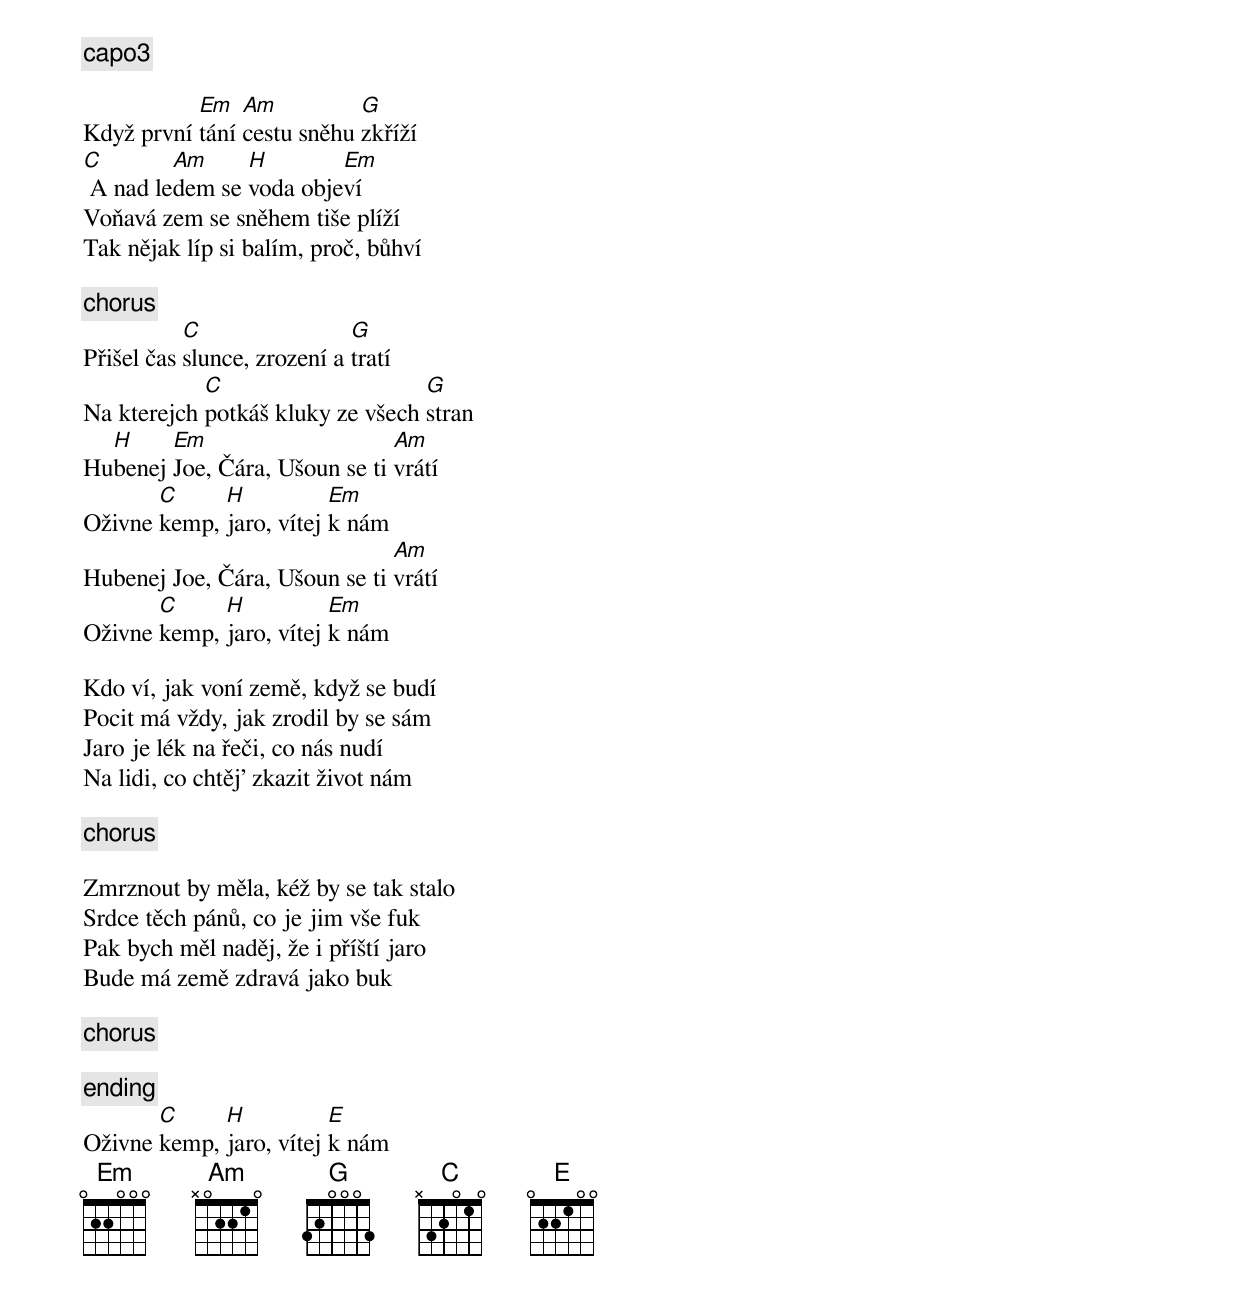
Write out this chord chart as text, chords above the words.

[capo3]

           Em   Am          G
Když první tání cestu sněhu zkříží
C        Am     H        Em
 A nad ledem se voda objeví
Voňavá zem se sněhem tiše plíží
Tak nějak líp si balím, proč, bůhví

[chorus]
           C                 G
Přišel čas slunce, zrození a tratí
            C                     G
Na kterejch potkáš kluky ze všech stran
  H     Em                     Am
Hubenej Joe, Čára, Ušoun se ti vrátí
       C     H           Em
Oživne kemp, jaro, vítej k nám
                               Am
Hubenej Joe, Čára, Ušoun se ti vrátí
       C     H           Em
Oživne kemp, jaro, vítej k nám

Kdo ví, jak voní země, když se budí
Pocit má vždy, jak zrodil by se sám
Jaro je lék na řeči, co nás nudí
Na lidi, co chtěj' zkazit život nám

[chorus]

Zmrznout by měla, kéž by se tak stalo
Srdce těch pánů, co je jim vše fuk
Pak bych měl naděj, že i příští jaro
Bude má země zdravá jako buk

[chorus]

[ending]
       C     H           E
Oživne kemp, jaro, vítej k nám
